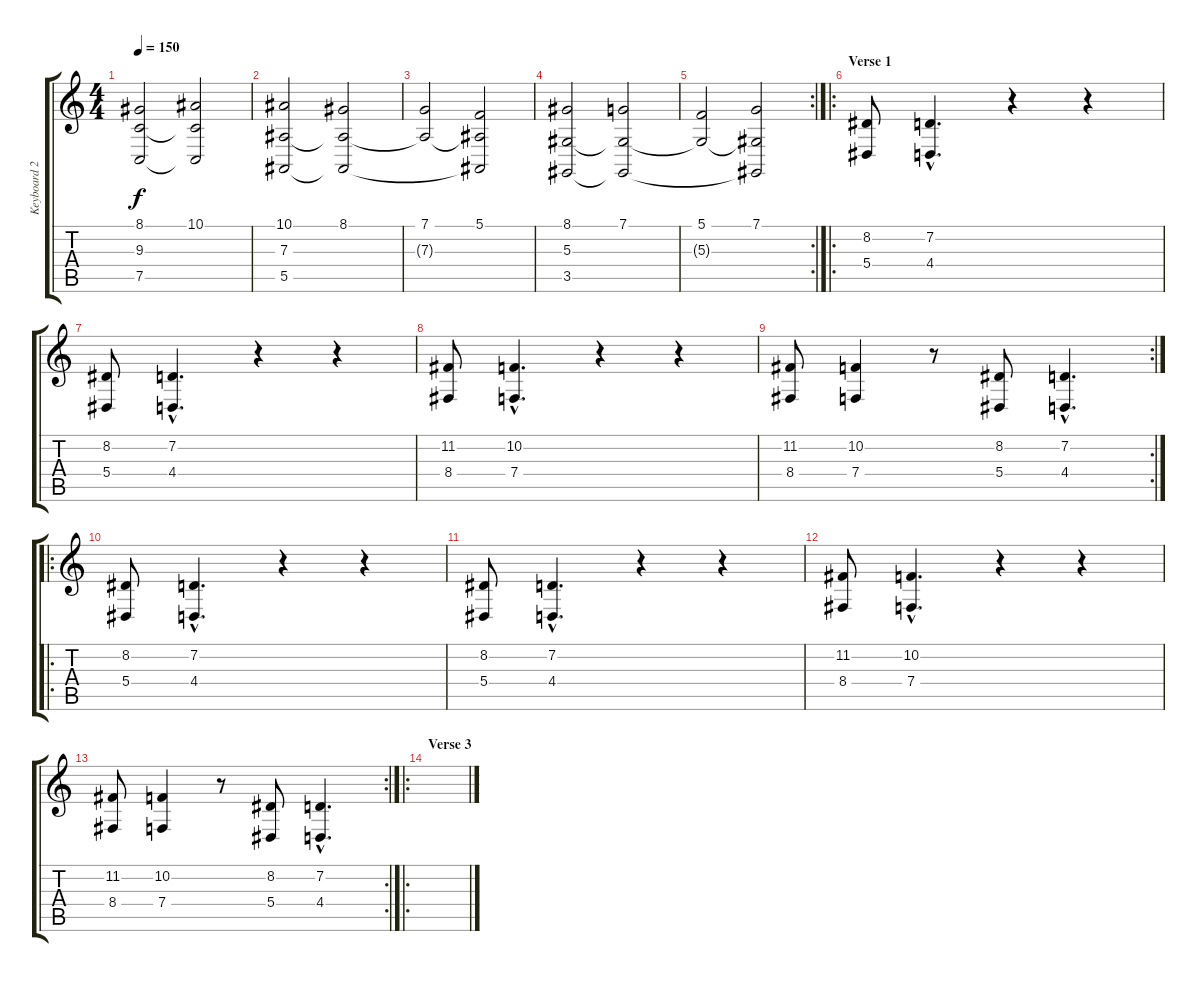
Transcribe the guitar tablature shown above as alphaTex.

\track ("Keyboard 2" "Keyboard 2") {instrument choiraahs}
\staff {score tabs}
\tuning (C4 G3 Eb3 Bb2 F2 C2) {hide}
\ts (4 4)
\tempo 150
\clef g2
\ks c
(8.1 9.3{t} 7.5{t}).2{dy f} (10.1 9.3{t} 7.5{t}).2 |
(10.1 7.3 5.5).2 (8.1 7.3{t} 5.5{t}).2 |
(7.1 7.3{t}).2 (5.1 7.3{t} 5.5{t}).2 |
(8.1 5.3 3.5).2 (7.1 5.3{t} 3.5{t}).2 |
\rc 2
(5.1 5.3{t}).2 (7.1 5.3{t} 3.5{t}).2 |
\ro
\section ("" "Verse 1")
(8.2 5.4).8 (7.2{hac} 4.4{hac}).4{d} r.4 r.4 |
(8.2 5.4).8 (7.2{hac} 4.4{hac}).4{d} r.4 r.4 |
(11.2 8.4).8 (10.2{hac} 7.4{hac}).4{d} r.4 r.4 |
\rc 2
(11.2 8.4).8 (10.2 7.4).4 r.8 (8.2 5.4).8 (7.2{hac} 4.4{hac}).4{d} |
\ro
(8.2 5.4).8 (7.2{hac} 4.4{hac}).4{d} r.4 r.4 |
(8.2 5.4).8 (7.2{hac} 4.4{hac}).4{d} r.4 r.4 |
(11.2 8.4).8 (10.2{hac} 7.4{hac}).4{d} r.4 r.4 |
\rc 2
(11.2 8.4).8 (10.2 7.4).4 r.8 (8.2 5.4).8 (7.2{hac} 4.4{hac}).4{d} |
\ro
\section ("" "Verse 3")
